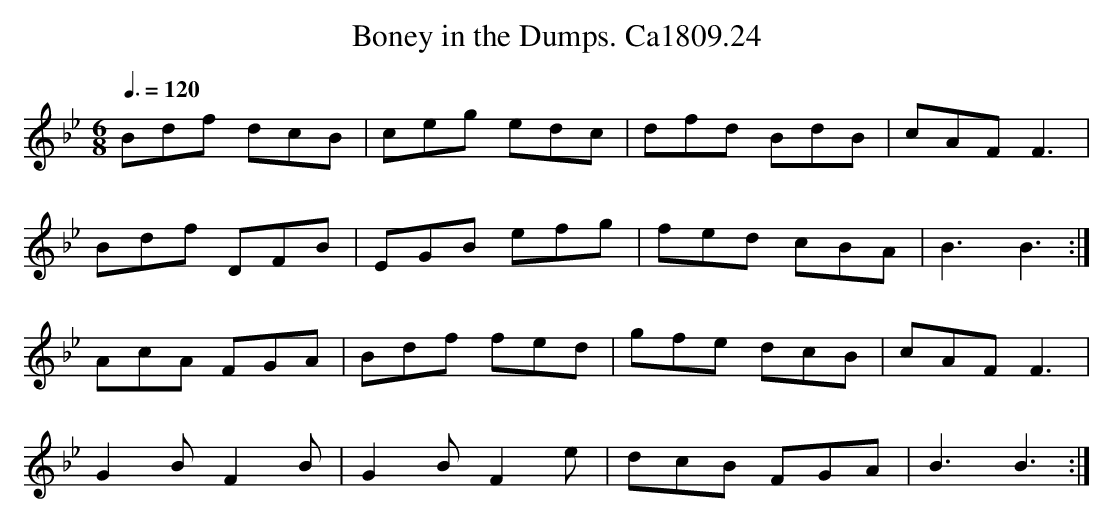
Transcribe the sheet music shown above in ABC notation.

X:1
T:Boney in the Dumps. Ca1809.24
M:6/8
L:1/8
Q:3/8=120
K:Bb
Bdf dcB|ceg edc|dfd BdB|cAF F3|
Bdf DFB|EGB efg|fed cBA|B3 B3:|
AcA FGA|Bdf fed|gfe dcB|cAF F3|
G2 B F2 B|G2 B F2 e|dcB FGA|B3 B3:|
